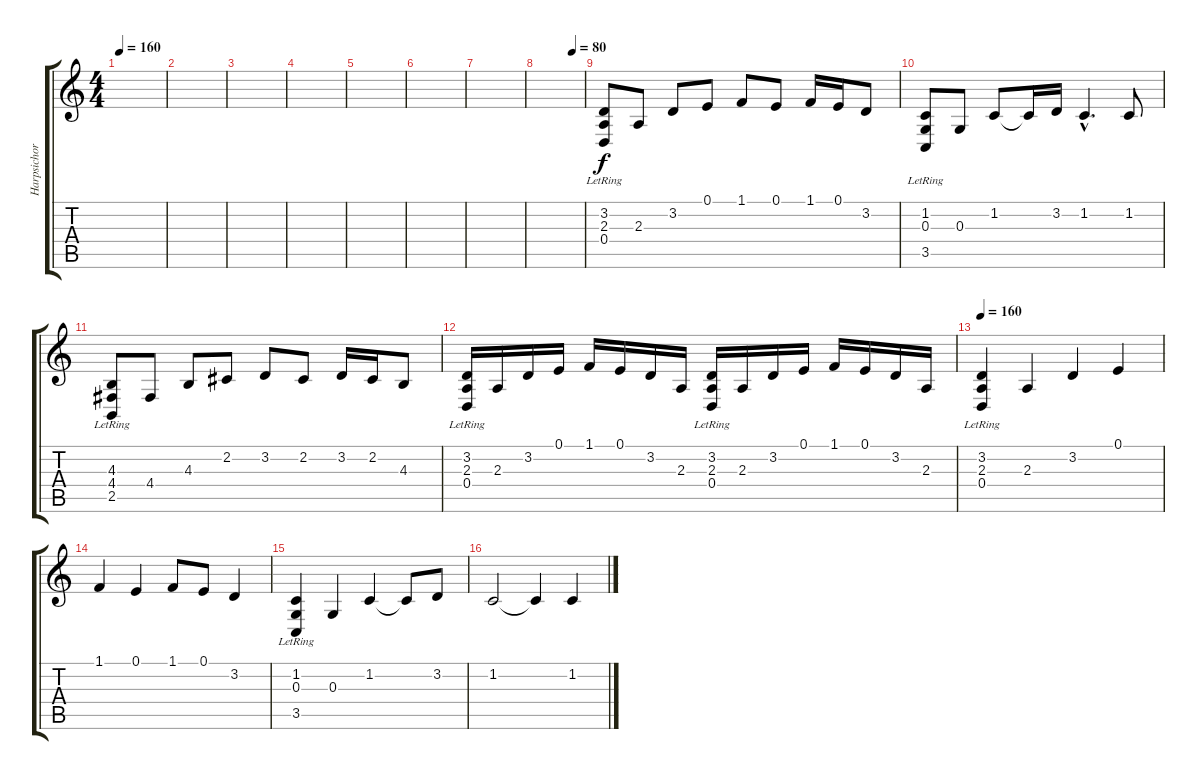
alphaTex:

\track ("Harpsichord" "Harpsichor") {instrument harpsichord}
\staff {score tabs}
\tuning (E4 B3 G3 D3 A2 E2) {hide}
\ts (4 4)
\tempo 160
\clef g2
\ks c
|
|
|
|
|
|
|
\tempo (80 0.75)
|
(3.2{lr} 2.3{lr} 0.4{lr}).8 2.3.8 3.2.8 0.1.8 1.1.8 0.1.8 1.1.16 0.1.16 3.2.8 |
(1.2{lr} 0.3{lr} 3.5{lr}).8 0.3.8 1.2.8 1.2{t}.16 3.2.16 1.2{hac}.4{d} 1.2.8 |
(4.3{lr} 4.4{lr} 2.5{lr}).8 4.4.8 4.3.8 2.2.8 3.2.8 2.2.8 3.2.16 2.2.16 4.3.8 |
(3.2{lr} 2.3{lr} 0.4{lr}).16 2.3.16 3.2.16 0.1.16 1.1.16 0.1.16 3.2.16 2.3.16 (3.2{lr} 2.3{lr} 0.4{lr}).16 2.3.16 3.2.16 0.1.16 1.1.16 0.1.16 3.2.16 2.3.16 |
\tempo 160
(3.2{lr} 2.3{lr} 0.4{lr}).4 2.3.4 3.2.4 0.1.4 |
1.1.4 0.1.4 1.1.8 0.1.8 3.2.4 |
(1.2{lr} 0.3{lr} 3.5{lr}).4 0.3.4 1.2.4 1.2{t}.8 3.2.8 |
1.2.2 1.2{t}.4 1.2.4
